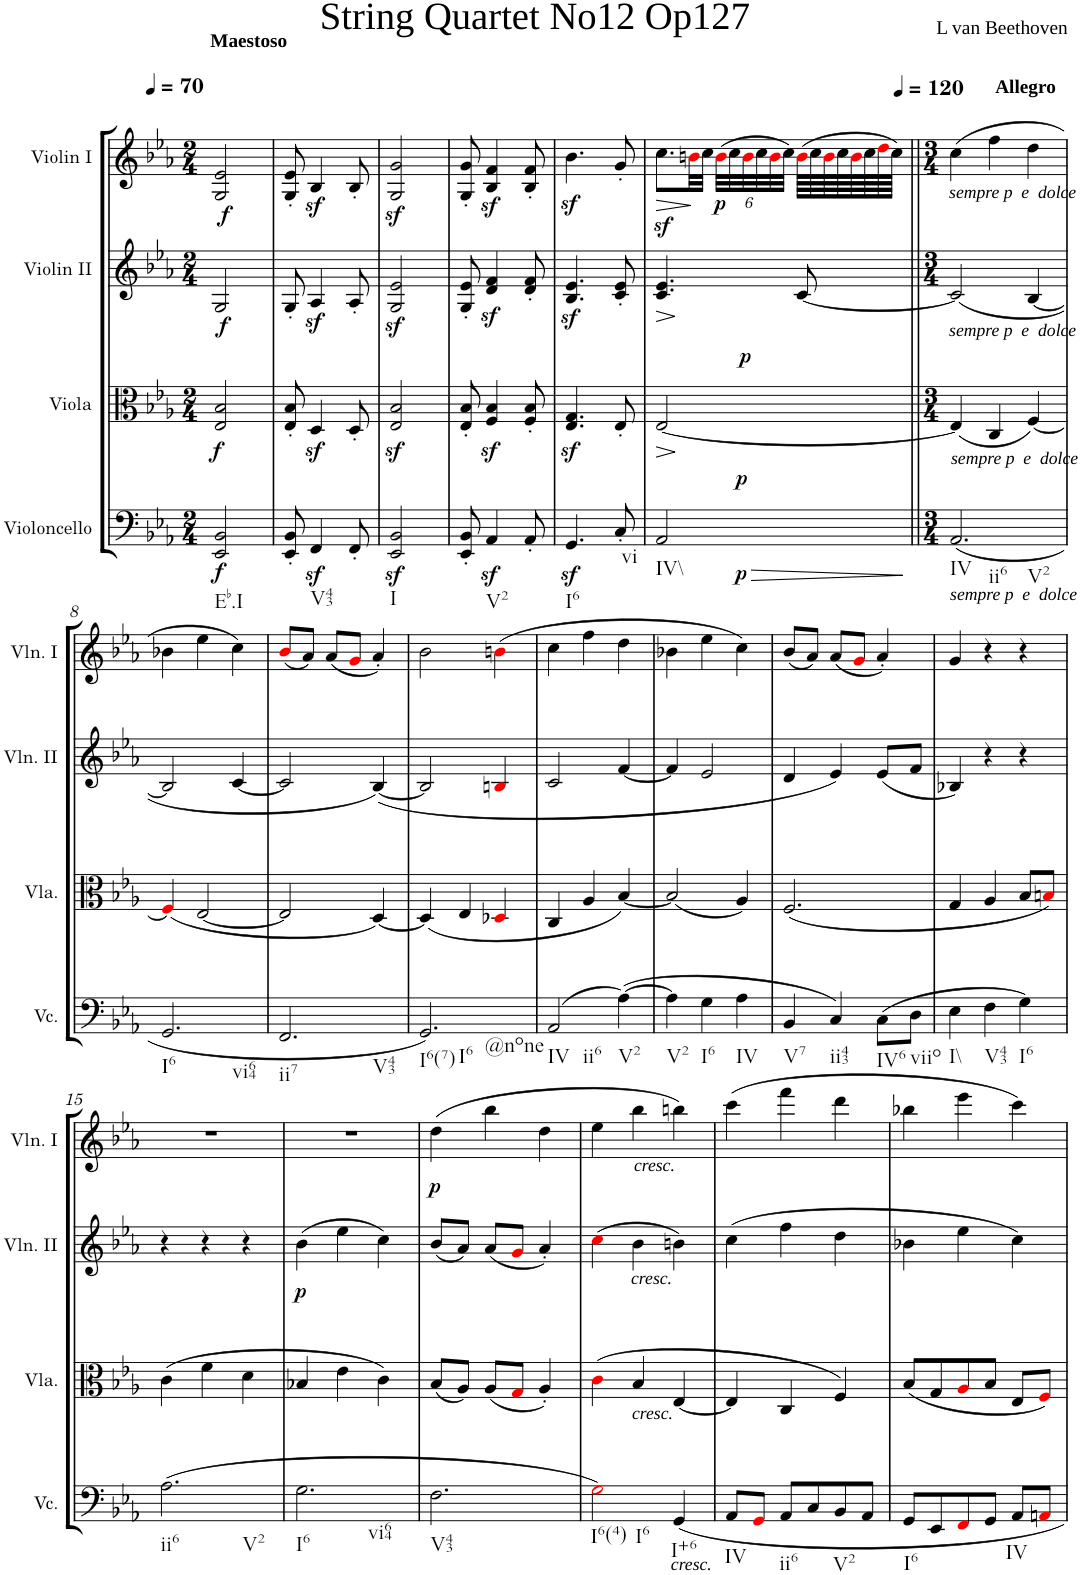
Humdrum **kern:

**kern	**dynam	**kern	**dynam	**kern	**dynam	**kern	**dynam
*part4	*part4	*part3	*part3	*part2	*part2	*part1	*part1
*staff4	*staff4	*staff3	*staff3	*staff2	*staff2	*staff1	*staff1
*I"Violoncello	*	*I"Viola	*	*I"Violin II	*	*I"Violin I	*
*I'Vc.	*	*I'Vla.	*	*I'Vln. II	*	*I'Vln. I	*
*clefF4	*	*clefC3	*	*clefG2	*	*clefG2	*
*k[b-e-a-]	*	*k[b-e-a-]	*	*k[b-e-a-]	*	*k[b-e-a-]	*
*E-:	*	*E-:	*	*E-:	*	*E-:	*
*M2/4	*	*M2/4	*	*M2/4	*	*M2/4	*
*MM70	*	*MM70	*	*MM70	*	*MM70	*
=1	=1	=1	=1	=1	=1	=1	=1
!	!	!	!	!	!	!LO:TX:a:B:t=Maestoso	!
!LO:TX:b:t=Eb.I	!	!	!	!	!	!	!
!	!LO:DY:b	!	!LO:DY:b	!	!LO:DY:b	!	!LO:DY:b
2EE-/ 2BB-/	f	2E-/ 2B-/	f	2G/	f	2G/ 2e-/	f
=2	=2	=2	=2	=2	=2	=2	=2
8EE-/' 8BB-/'	.	8E-/' 8B-/'	.	8G'/	.	8G/' 8e-/'	.
!LO:TX:b:t=V43	!	!	!	!	!	!	!
4FFz</	.	4Dz</	.	4A-z</	.	4B-z</	.
8FF'/	.	8D'/	.	8A-'/	.	8B-'/	.
=3	=3	=3	=3	=3	=3	=3	=3
!LO:TX:b:t=I	!	!	!	!	!	!	!
2EE-/z< 2BB-/z<	.	2E-/z< 2B-/z<	.	2G/z< 2e-/z<	.	2G/z< 2g/z<	.
=4	=4	=4	=4	=4	=4	=4	=4
8EE-/' 8BB-/'	.	8E-/' 8B-/'	.	8G/' 8e-/'	.	8G/' 8g/'	.
!LO:TX:b:t=V2	!	!	!	!	!	!	!
4AA-z</	.	4F/z< 4B-/z<	.	4d/z< 4f/z<	.	4B-/z< 4f/z<	.
8AA-'/	.	8F/' 8B-/'	.	8d/' 8f/'	.	8B-/' 8f/'	.
=5	=5	=5	=5	=5	=5	=5	=5
!LO:TX:b:t=I6	!	!	!	!	!	!	!
!LO:TX:b:t=vi	!	!	!	!	!	!	!
4.GGz</	.	4.E-/z< 4.G/z<	.	4.B-/z< 4.e-/z<	.	4.b-z<\	.
8C'/	.	8E-'/	.	8c/' 8e-/'	.	8g'/	.
=6	=6	=6	=6	=6	=6	=6	=6
!LO:TX:b:t=IV\\	!	!	!	!	!	!	!
!	!LO:HP:b	!	!LO:HP:b	!	!LO:HP:b	!	!LO:HP:b
!	!LO:DY:n=1:b	!	!	!	!	!	!
!	!LO:DY:n=2:a	!	!LO:DY:n=1:a	!	!	!	!
2AA-/	> p p	[2E-/	> p	4.c/z> 4.e-/z>	>	8.cc\L	>
.	.	.	.	.	.	32bni\LL	.
.	.	.	.	.	.	32cc\JJJ	.
*	*	*	*	*	*	*Xbrackettup	*
!	!	!	!	!	!	!	!LO:DY:n=1:b
.	.	.	.	.	.	(48bi\LLL	] p
.	.	.	.	.	.	48cc\	.
.	.	.	.	.	.	48bi\	.
.	.	.	.	.	.	48cc\	.
.	.	.	.	.	.	48bi\	.
.	.	.	.	.	.	48cc\JJJ)	.
.	.	.	.	[8c/	]	(64bi\LLLL	.
.	.	.	.	.	.	64cc\	.
.	.	.	.	.	.	64bi\	.
.	.	.	.	.	.	64cc\	.
.	.	.	.	.	.	64bi\	.
.	.	.	.	.	.	64cc\	.
.	.	.	.	.	.	64ddi\	.
.	.	.	.	.	.	64cc\JJJJ)	.
.	]	.	]	.	.	.	.
=7||	=7||	=7||	=7||	=7||	=7||	=7||	=7||
*M3/4	*	*M3/4	*	*M3/4	*	*M3/4	*
*	*	*	*	*	*	*MM120	*
!	!	!	!	!	!	!LO:TX:b:i:t=sempre p  e  dolce	!
!	!	!	!	!	!	!LO:TX:a:B:t=Allegro	!
!	!	!	!	!LO:TX:b:i:t=sempre p  e  dolce	!	!	!
!	!	!LO:TX:b:i:t=sempre p  e  dolce	!	!	!	!	!
!LO:TX:b:i:t=sempre p  e  dolce	!	!	!	!	!	!	!
!LO:TX:b:t=IV	!	!	!	!	!	!	!
!LO:TX:b:t=ii6	!	!	!	!	!	!	!
!LO:TX:b:t=V2	!	!	!	!	!	!	!
(<2.AA-/	.	(4E-/]	.	(<2c/]	.	(4cc\	.
.	.	4C/	.	.	.	4ff\	.
.	.	[4F/)	.	[4B-/	.	4dd\	.
!!LO:LB:g=z
=8	=8	=8	=8	=8	=8	=8	=8
!LO:TX:b:t=I6	!	!	!	!	!	!	!
!LO:TX:b:t=vi64	!	!	!	!	!	!	!
2.GG/	.	(<4Fi/]	.	2B-/]	.	4b-X\	.
.	.	[2E-/	.	.	.	4ee-\	.
.	.	.	.	[4c/	.	4cc\)	.
=9	=9	=9	=9	=9	=9	=9	=9
!LO:TX:b:t=ii7	!	!	!	!	!	!	!
!LO:TX:b:t=V43	!	!	!	!	!	!	!
2.FF/	.	2E-/]	.	2c/]	.	(8b-i/L	.
.	.	.	.	.	.	8a-/J)	.
.	.	.	.	.	.	(8a-/L	.
.	.	.	.	.	.	8gi/J	.
.	.	[4D/)	.	([4B-/)	.	4a-'/)	.
=10	=10	=10	=10	=10	=10	=10	=10
!LO:TX:b:t=I6(7)	!	!	!	!	!	!	!
!LO:TX:b:t=I6	!	!	!	!	!	!	!
!LO:TX:b:t=@none	!	!	!	!	!	!	!
2.GG/)	.	(4D/]	.	2B-/]	.	2b-\	.
.	.	4E-/	.	.	.	.	.
.	.	4D-Xi/	.	4Bni/	.	(4bni\	.
=11	=11	=11	=11	=11	=11	=11	=11
!LO:TX:b:t=IV	!	!	!	!	!	!	!
!LO:TX:b:t=ii6	!	!	!	!	!	!	!
(2AA-/	.	4C/	.	2c/	.	4cc\	.
.	.	4A-/	.	.	.	4ff\	.
!LO:TX:b:t=V2	!	!	!	!	!	!	!
([4A-\)	.	[4B-/)	.	[4f/	.	4dd\	.
=12	=12	=12	=12	=12	=12	=12	=12
!LO:TX:b:t=V2	!	!	!	!	!	!	!
4A-\]	.	(2B-/]	.	4f/]	.	4b-X\	.
!LO:TX:b:t=I6	!	!	!	!	!	!	!
4G\	.	.	.	2e-/	.	4ee-\	.
!LO:TX:b:t=IV	!	!	!	!	!	!	!
4A-\	.	4A-/)	.	.	.	4cc\)	.
=13	=13	=13	=13	=13	=13	=13	=13
!LO:TX:b:t=V7	!	!	!	!	!	!	!
4BB-/	.	(<2.F/	.	4d/	.	(8b-/L	.
.	.	.	.	.	.	8a-/J)	.
!LO:TX:b:t=ii43	!	!	!	!	!	!	!
4C/)	.	.	.	4e-/)	.	(8a-/L	.
.	.	.	.	.	.	8gi/J	.
!LO:TX:b:t=IV6	!	!	!	!	!	!	!
(8C\L	.	.	.	(8e-/L	.	4a-'/)	.
!LO:TX:b:t=viio	!	!	!	!	!	!	!
8D\J	.	.	.	8f/J	.	.	.
=14	=14	=14	=14	=14	=14	=14	=14
!LO:TX:b:t=I\\	!	!	!	!	!	!	!
4E-\	.	4G/	.	4B-X/)	.	4g/	.
!LO:TX:b:t=V43	!	!	!	!	!	!	!
4F\	.	4A-/	.	4r	.	4r	.
!LO:TX:b:t=I6	!	!	!	!	!	!	!
4G\)	.	8B-/L	.	4r	.	4r	.
.	.	8Bni/J)	.	.	.	.	.
!!LO:LB:g=z
=15	=15	=15	=15	=15	=15	=15	=15
!LO:TX:b:t=ii6	!	!	!	!	!	!	!
!LO:TX:b:t=V2	!	!	!	!	!	!	!
(2.A-\	.	(4c\	.	4r	.	2.r	.
.	.	4f\	.	4r	.	.	.
.	.	4d\	.	4r	.	.	.
=16	=16	=16	=16	=16	=16	=16	=16
!LO:TX:b:t=I6	!	!	!	!	!	!	!
!LO:TX:b:t=vi64	!	!	!	!	!	!	!
!	!	!	!	!	!LO:DY:b	!	!
2.G\	.	4B-X/	.	(4b-\	p	2.r	.
.	.	4e-\	.	4ee-\	.	.	.
.	.	4c\)	.	4cc\)	.	.	.
=17	=17	=17	=17	=17	=17	=17	=17
!LO:TX:b:t=V43	!	!	!	!	!	!	!
!	!	!	!	!	!	!	!LO:DY:b
2.F\	.	(8B-/L	.	(8b-/L	.	(4dd\	p
.	.	8A-/J)	.	8a-/J)	.	.	.
.	.	(8A-/L	.	(8a-/L	.	4bb-\	.
.	.	8Gi/J	.	8gi/J	.	.	.
.	.	4A-'/)	.	4a-'/)	.	4dd\	.
=18	=18	=18	=18	=18	=18	=18	=18
!LO:TX:b:t=I6(4)	!	!	!	!	!	!	!
!LO:TX:b:t=I6	!	!	!	!	!	!	!
2Gi\)	.	(4ci\	.	(4cci\	.	4ee-\	.
!	!	!	!	!	!	!LO:TX:b:i:t=cresc.	!
!	!	!	!	!LO:TX:b:i:t=cresc.	!	!	!
!	!	!LO:TX:b:i:t=cresc.	!	!	!	!	!
.	.	4B-/	.	4b-\	.	4bb-\	.
!LO:TX:b:i:t=cresc.	!	!	!	!	!	!	!
!LO:TX:b:t=I+6	!	!	!	!	!	!	!
4GG/	.	[4E-/	.	4bn\)	.	4bbn\)	.
=19	=19	=19	=19	=19	=19	=19	=19
!LO:TX:b:t=IV	!	!	!	!	!	!	!
8AA-/L	.	4E-/]	.	(4cc\	.	(4ccc\	.
8GGi/J	.	.	.	.	.	.	.
!LO:TX:b:t=ii6	!	!	!	!	!	!	!
8AA-/L	.	4C/	.	4ff\	.	4fff\	.
8C/	.	.	.	.	.	.	.
!LO:TX:b:t=V2	!	!	!	!	!	!	!
8BB-/	.	4F/)	.	4dd\	.	4ddd\	.
8AA-/J	.	.	.	.	.	.	.
=20	=20	=20	=20	=20	=20	=20	=20
!LO:TX:b:t=I6	!	!	!	!	!	!	!
8GG/L	.	(8B-/L	.	4b-X\	.	4bb-X\	.
8EE-/	.	8G/	.	.	.	.	.
8FFi/	.	8A-i/	.	4ee-\	.	4eee-\	.
8GG/J	.	8B-/J	.	.	.	.	.
!LO:TX:b:t=IV	!	!	!	!	!	!	!
8AA-/L	.	8E-/L	.	4cc\)	.	4ccc\)	.
8AAni/J	.	8Fi/J)	.	.	.	.	.
=	=	=	=	=	=	=	=
*-	*-	*-	*-	*-	*-	*-	*-
